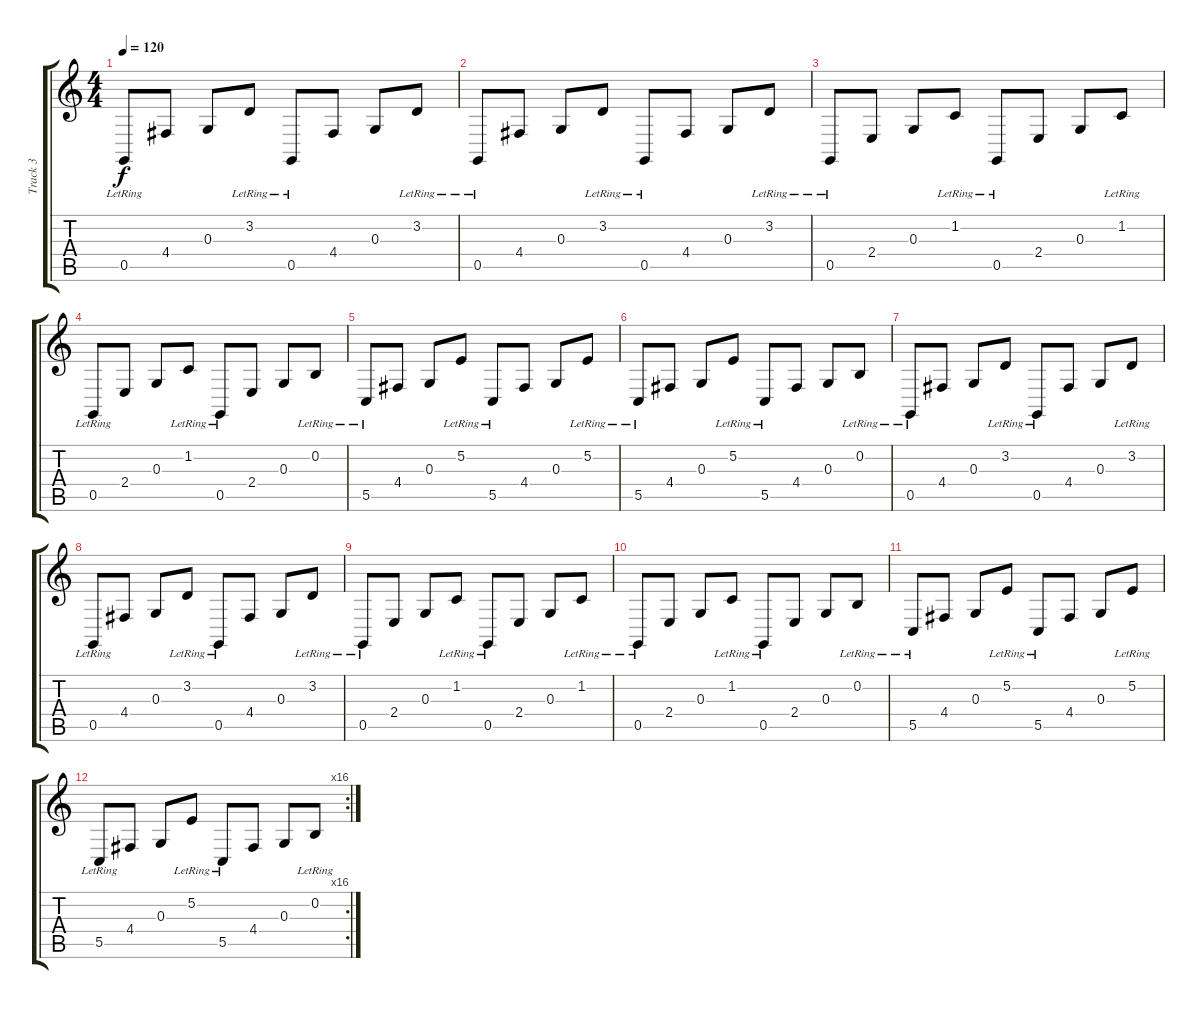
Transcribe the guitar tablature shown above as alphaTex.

\track ("Track 3" "Track 3") {instrument pad4choir}
\staff {score tabs}
\tuning (D4 B3 G3 D3 G2 D2) {hide}
\ts (4 4)
\tempo 120
\clef g2
\ks c
0.5{lr}.8{dy f} 4.4.8 0.3.8 3.2{lr}.8 0.5{lr}.8 4.4.8 0.3.8 3.2{lr}.8 |
0.5{lr}.8 4.4.8 0.3.8 3.2{lr}.8 0.5{lr}.8 4.4.8 0.3.8 3.2{lr}.8 |
0.5{lr}.8 2.4.8 0.3.8 1.2{lr}.8 0.5{lr}.8 2.4.8 0.3.8 1.2{lr}.8 |
0.5{lr}.8 2.4.8 0.3.8 1.2{lr}.8 0.5{lr}.8 2.4.8 0.3.8 0.2{lr}.8 |
5.5{lr}.8 4.4.8 0.3.8 5.2{lr}.8 5.5{lr}.8 4.4.8 0.3.8 5.2{lr}.8 |
5.5{lr}.8 4.4.8 0.3.8 5.2{lr}.8 5.5{lr}.8 4.4.8 0.3.8 0.2{lr}.8 |
0.5{lr}.8 4.4.8 0.3.8 3.2{lr}.8 0.5{lr}.8 4.4.8 0.3.8 3.2{lr}.8 |
0.5{lr}.8 4.4.8 0.3.8 3.2{lr}.8 0.5{lr}.8 4.4.8 0.3.8 3.2{lr}.8 |
0.5{lr}.8 2.4.8 0.3.8 1.2{lr}.8 0.5{lr}.8 2.4.8 0.3.8 1.2{lr}.8 |
0.5{lr}.8 2.4.8 0.3.8 1.2{lr}.8 0.5{lr}.8 2.4.8 0.3.8 0.2{lr}.8 |
5.5{lr}.8 4.4.8 0.3.8 5.2{lr}.8 5.5{lr}.8 4.4.8 0.3.8 5.2{lr}.8 |
\rc 16
5.5{lr}.8 4.4.8 0.3.8 5.2{lr}.8 5.5{lr}.8 4.4.8 0.3.8 0.2{lr}.8
